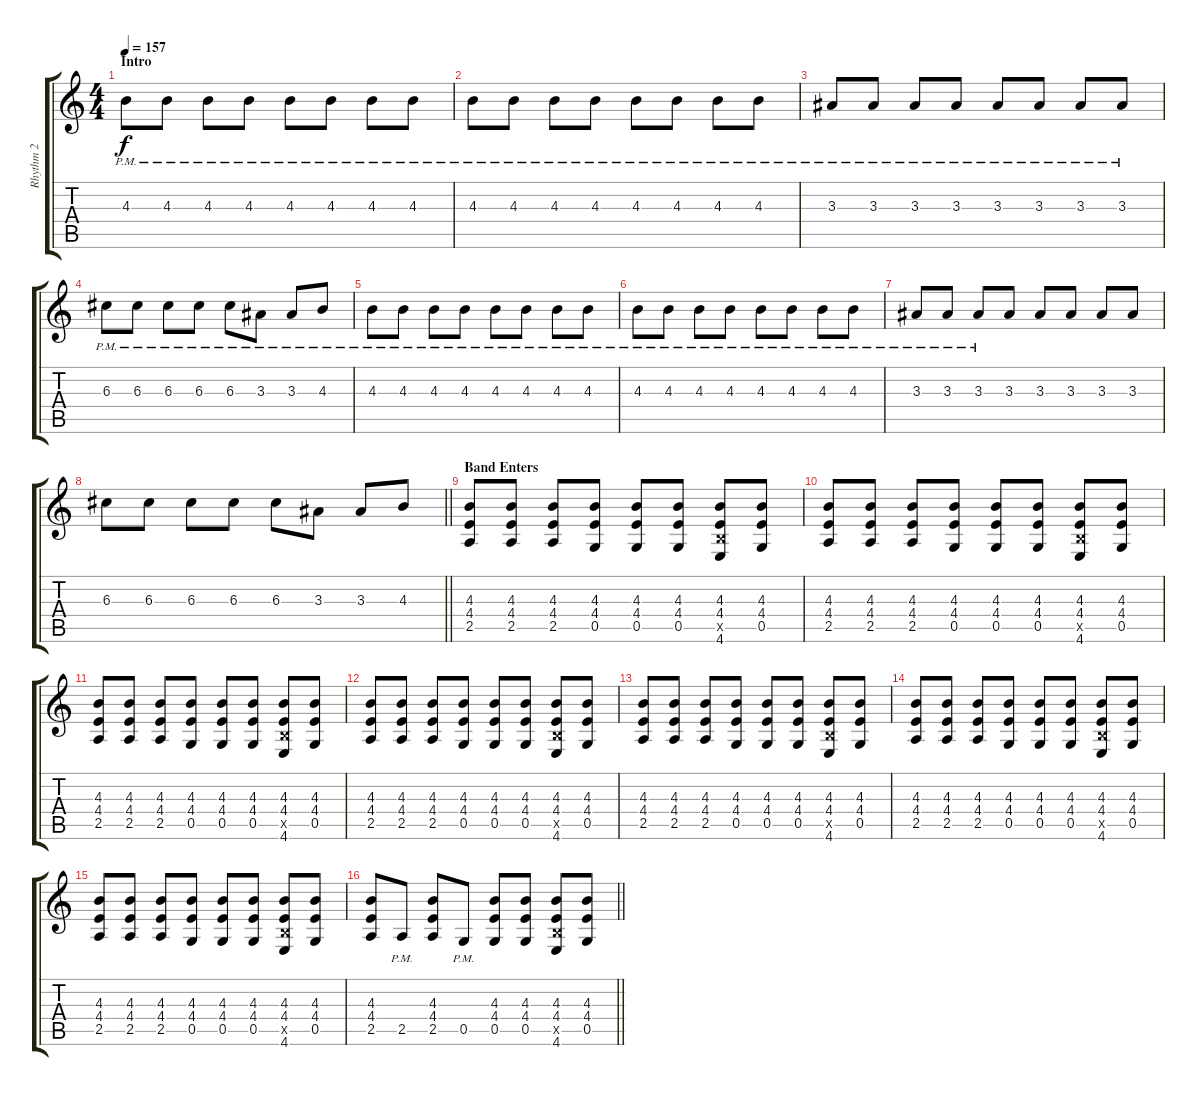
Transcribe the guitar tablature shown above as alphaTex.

\track ("Rhythm 2" "Rhythm 2") {instrument distortionguitar}
\staff {score tabs}
\tuning (E4 C4 G3 C3 G2 C2) {hide}
\ts (4 4)
\section ("" "Intro")
\tempo 157
\clef g2
\ks c
4.3{pm}.8{dy f instrument distortionguitar} 4.3{pm}.8 4.3{pm}.8 4.3{pm}.8 4.3{pm}.8 4.3{pm}.8 4.3{pm}.8 4.3{pm}.8 |
4.3{pm}.8 4.3{pm}.8 4.3{pm}.8 4.3{pm}.8 4.3{pm}.8 4.3{pm}.8 4.3{pm}.8 4.3{pm}.8 |
3.3{pm}.8 3.3{pm}.8 3.3{pm}.8 3.3{pm}.8 3.3{pm}.8 3.3{pm}.8 3.3{pm}.8 3.3{pm}.8 |
6.3{pm}.8 6.3{pm}.8 6.3{pm}.8 6.3{pm}.8 6.3{pm}.8 3.3{pm}.8 3.3{pm}.8 4.3{pm}.8 |
4.3{pm}.8 4.3{pm}.8 4.3{pm}.8 4.3{pm}.8 4.3{pm}.8 4.3{pm}.8 4.3{pm}.8 4.3{pm}.8 |
4.3{pm}.8 4.3{pm}.8 4.3{pm}.8 4.3{pm}.8 4.3{pm}.8 4.3{pm}.8 4.3{pm}.8 4.3{pm}.8 |
3.3{pm}.8 3.3{pm}.8 3.3{pm}.8 3.3.8 3.3.8 3.3.8 3.3.8 3.3.8 |
\barLineRight lightlight
6.3.8 6.3.8 6.3.8 6.3.8 6.3.8 3.3.8 3.3.8 4.3.8 |
\section ("" "Band Enters")
(4.3 4.4 2.5).8 (4.3 4.4 2.5).8 (4.3 4.4 2.5).8 (4.3 4.4 0.5).8 (4.3 4.4 0.5).8 (4.3 4.4 0.5).8 (4.3 4.4 4.5{x} 4.6).8 (4.3 4.4 0.5).8 |
(4.3 4.4 2.5).8 (4.3 4.4 2.5).8 (4.3 4.4 2.5).8 (4.3 4.4 0.5).8 (4.3 4.4 0.5).8 (4.3 4.4 0.5).8 (4.3 4.4 4.5{x} 4.6).8 (4.3 4.4 0.5).8 |
(4.3 4.4 2.5).8 (4.3 4.4 2.5).8 (4.3 4.4 2.5).8 (4.3 4.4 0.5).8 (4.3 4.4 0.5).8 (4.3 4.4 0.5).8 (4.3 4.4 4.5{x} 4.6).8 (4.3 4.4 0.5).8 |
(4.3 4.4 2.5).8 (4.3 4.4 2.5).8 (4.3 4.4 2.5).8 (4.3 4.4 0.5).8 (4.3 4.4 0.5).8 (4.3 4.4 0.5).8 (4.3 4.4 4.5{x} 4.6).8 (4.3 4.4 0.5).8 |
(4.3 4.4 2.5).8 (4.3 4.4 2.5).8 (4.3 4.4 2.5).8 (4.3 4.4 0.5).8 (4.3 4.4 0.5).8 (4.3 4.4 0.5).8 (4.3 4.4 4.5{x} 4.6).8 (4.3 4.4 0.5).8 |
(4.3 4.4 2.5).8 (4.3 4.4 2.5).8 (4.3 4.4 2.5).8 (4.3 4.4 0.5).8 (4.3 4.4 0.5).8 (4.3 4.4 0.5).8 (4.3 4.4 4.5{x} 4.6).8 (4.3 4.4 0.5).8 |
(4.3 4.4 2.5).8 (4.3 4.4 2.5).8 (4.3 4.4 2.5).8 (4.3 4.4 0.5).8 (4.3 4.4 0.5).8 (4.3 4.4 0.5).8 (4.3 4.4 4.5{x} 4.6).8 (4.3 4.4 0.5).8 |
\barLineRight lightlight
(4.3 4.4 2.5).8 2.5{pm}.8 (4.3 4.4 2.5).8 0.5{pm}.8 (4.3 4.4 0.5).8 (4.3 4.4 0.5).8 (4.3 4.4 4.5{x} 4.6).8 (4.3 4.4 0.5).8
